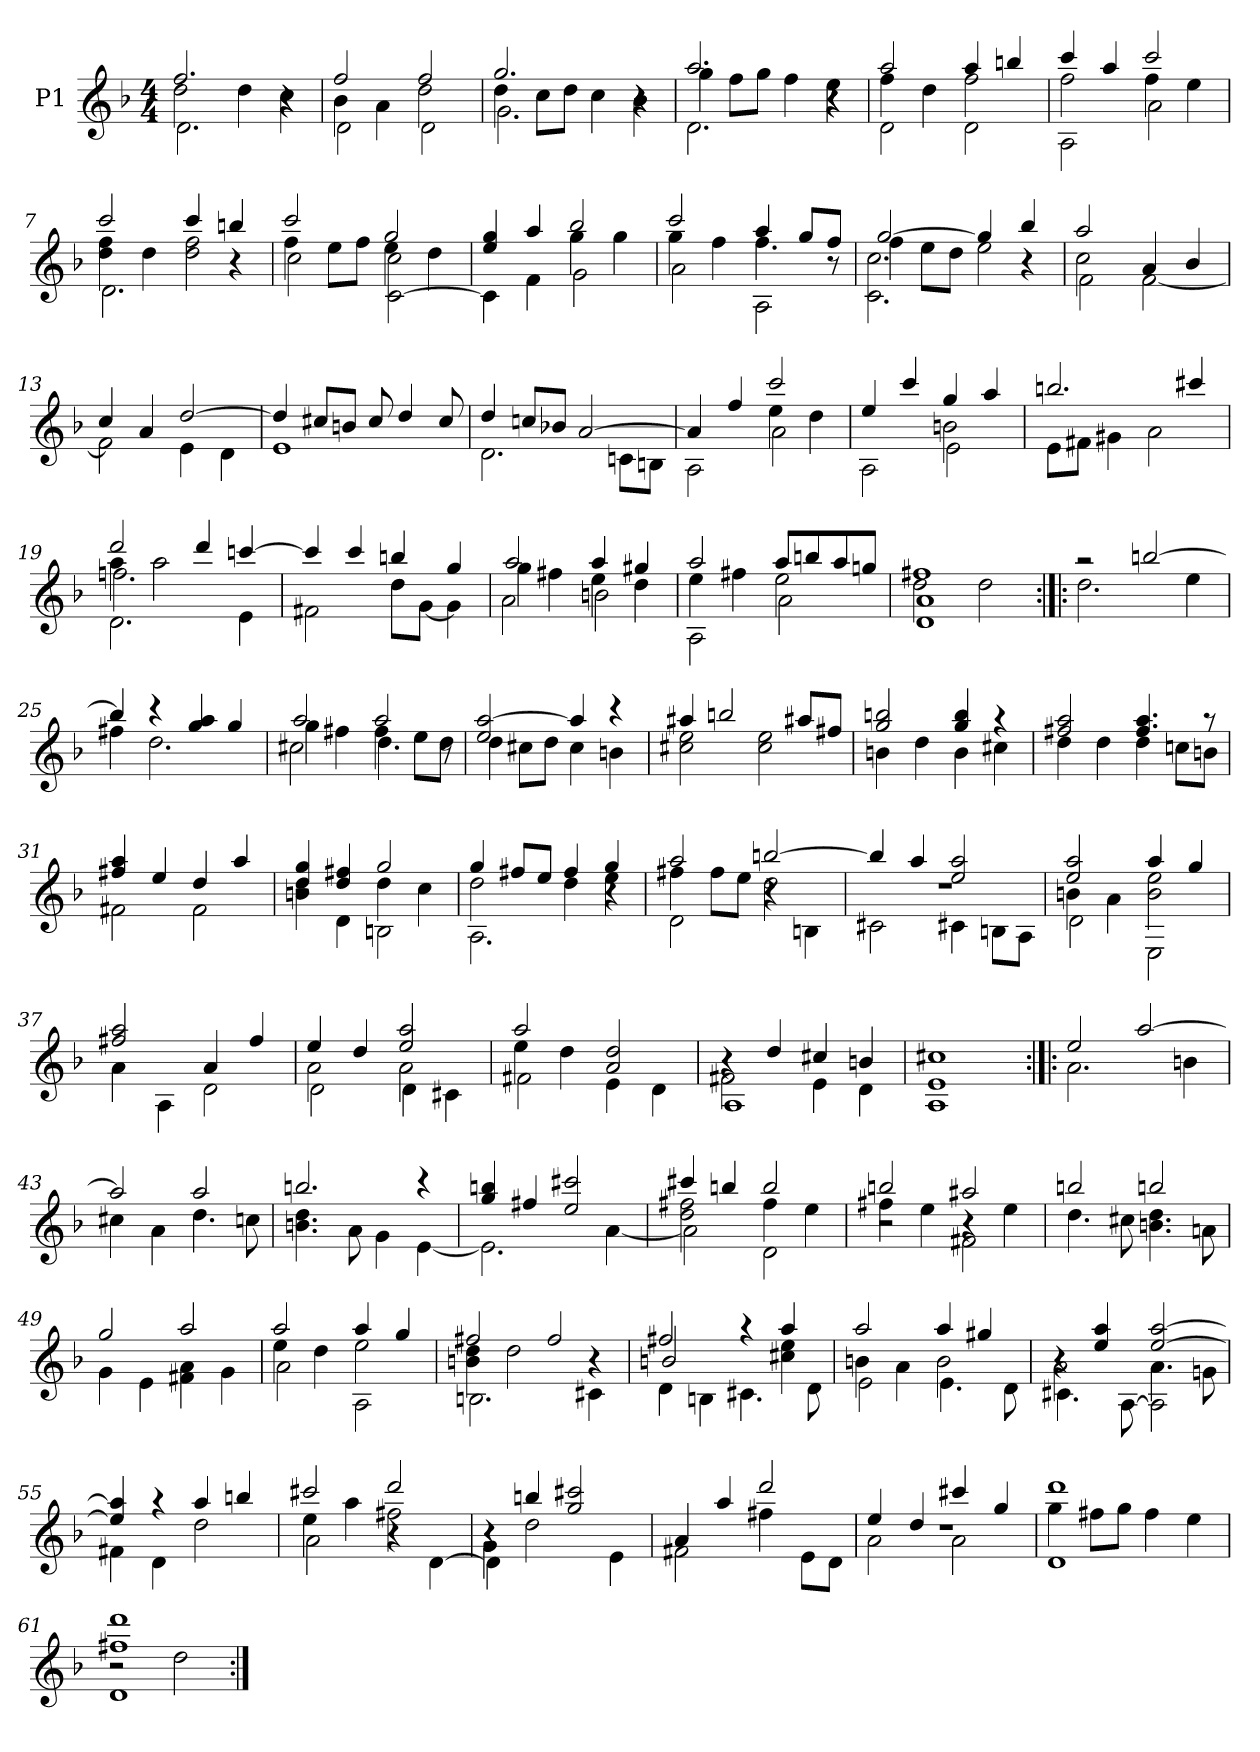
**kern
*part1
*staff1
*I"P1
!!LO:PB:g=z
*clefG2
*ITrd7c12
*k[b-]
*d:
*M4/4
*MM76
=1
*^
*	*^
2.fi/	2di\	2.Di\
.	4di\	.
4r	4ci\	4r
=2	=2	=2
2fi/	4B-i\	2Di\
.	4Ai\	.
2fi/	2di\	2Di\
=3	=3	=3
2.gi/	4di\	2.Gi\
.	8ci\L	.
.	8di\J	.
.	4ci\	.
4r	4B-i\	4r
=4	=4	=4
2.ai/	4gi\	2.Di\
.	8fi\L	.
.	8gi\J	.
.	4fi\	.
4r	4ei\	4r
=5	=5	=5
2ai/	4fi\	2Di\
.	4di\	.
4ai/	2fi\	2Di\
4bni/	.	.
!!LO:LB:g=z	!!	!!
=6	=6	=6
4cci/	2fi\	2AAi\
4ai/	.	.
2cci/	4fi\	2Ai\
.	4ei\	.
=7	=7	=7
2cci/	4di\ 4fi	2.Di\
.	4di\	.
4cci/	2di\ 2fi	.
4bni/	.	4r
=8	=8	=8
2cci/	4fi\	2ci\
.	8ei\L	.
.	8fi\J	.
2gi/	4ei\	[<2Ci\ 2ci
.	4di\	.
=9	=9	=9
4ei/ 4gi	2ryy	4Ci\]
4ai/	.	4Fi\
2b-i/	4gi\	2Gi\
.	4gi\	.
=10	=10	=10
2cci/	4gi\	2Ai\
.	4fi\	.
4ai/	4.fi\	2AAi\
8gi/L	.	.
8fi/J	8r	.
!!LO:LB:g=z	!!	!!
=11	=11	=11
[>2gi/	4fi\	2.Ci\ 2.ci
.	8ei\L	.
.	8di\J	.
4gi/]	2ei\	.
4b-i/	.	4r
=12	=12	=12
2ai/	2ci\	2Fi\
4Ai/	[<2Fi\	2ryy
4B-i/	.	.
*	*v	*v
=13	=13
4ci/	2Fi\]
4Ai/	.
[>2di/	4Ei\
.	4Di\
=14	=14
4di/]	1Ei
8c#Xi/L	.
8Bni/J	.
8c#i/	.
4di/	.
8c#i/	.
=15	=15
4di/	2.Di\
8cni/L	.
8B-Xi/J	.
[>2Ai/	.
.	8Cni\L
.	8BBni\J
!!LO:LB:g=z	!!
=16	=16
*	*^
4Ai/]	2AAi\	2ryy
4fi/	.	.
2cci/	4ei\	2Ai\
.	4di\	.
=17	=17	=17
4ei/	2AAi\	2ryy
4cci/	.	.
4gi/	2Bni\	2Ei\
4ai/	.	.
*	*v	*v
=18	=18
2.bni/	8Ei\L
.	8F#Xi\J
.	4G#Xi\
.	2Ai\
4cc#Xi/	.
=19	=19
*^	*^
2ddi/	4ai\	2.fni\	2.Di\
.	2ai\	.	.
4ddi/	.	.	.
[>4ccni/	4Ei\	4ryy	4ryy
*	*v	*v	*v
=20	=20
4cci/]	2F#Xi\
4cci/	.
4bni/	8di\L
.	[<8Gi\J
4gi/	4Gi\]
!!LO:LB:g=z	!!
=21	=21
*	*^
2ai/	4gi\	2Ai\
.	4f#Xi\	.
4ai/	4ei\	2Bni\
4g#Xi/	4di\	.
=22	=22	=22
2ai/	4ei\	2AAi\
.	4f#Xi\	.
8ai/L	2ei\	2Ai\
8bni/	.	.
8ai/	.	.
8gni/J	.	.
=23	=23	=23
1f#Xi	2di\	1Di 1Ai
.	2di\	.
*	*v	*v
=24:|!|:	=24:|!|:
2r	2.di\
[>2bni/	.
.	4ei\
=25	=25
4bni/]	4f#Xi\
4r	2.di\
4gi/ 4ai	.
4gi/	.
!!LO:LB:g=z	!!
=26	=26
*	*^
2ai/	4gi\	2c#Xi\
.	4f#Xi\	.
2ai/	4f#i\	4.di\
.	8ei\L	.
.	8di\J	8r
*	*v	*v
=27	=27
2ei/ [>2ai	4di\
.	8c#Xi\L
.	8di\J
4ai/]	4c#i\
4r	4Bni\
=28	=28
4a#Xi/	2c#Xi\ 2ei
2bni/	.
.	2c#i\ 2ei
8a#Xi/L	.
8f#Xi/J	.
=29	=29
2gi/ 2bni	4Bni\
.	4di\
4gi/ 4bi	4Bi\
4r	4c#Xi\
=30	=30
2f#Xi/ 2ai	4di\
.	4di\
4.f#i/ 4.ai	4di\
.	8cni\L
8r	8Bni\J
!!LO:LB:g=z	!!
=31	=31
4f#Xi/ 4ai	2F#Xi\
4ei/	.
4di/	2F#i\
4ai/	.
=32	=32
*	*^
4di/ 4gi	4Bni\	2r
4di/ 4f#Xi	4Di\	.
2gi/	4di\	2BBni\
.	4ci\	.
=33	=33	=33
4gi/	2di\	2.AAi\
8f#Xi/L	.	.
8ei/J	.	.
4f#i/	4di\	.
4gi/	4ei\	4r
=34	=34	=34
2ai/	4f#Xi\	2Di\
.	8f#i\L	.
.	8ei\J	.
[>2bni/	2di\	4r
.	.	4BBni\
=35	=35	=35
4bni/]	1r	2C#Xi\
4ai/	.	.
2ei/ 2ai	.	4C#Xi\
.	.	8BBni\L
.	.	8AAi\J
!!LO:LB:g=z	!!	!!
=36	=36	=36
2ei/ 2ai	4Bni\	2Di\
.	4Ai\	.
4ai/	2Bi\ 2ei	2EEi\
4gi/	.	.
*	*v	*v
=37	=37
2f#Xi/ 2ai	4Ai\
.	4AAi\
4Ai/	2Di\
4f#i/	.
=38	=38
*	*^
4ei/	2Ai\	2Di\
4di/	.	.
2ei/ 2ai	2Ai\	4Di\
.	.	4C#Xi\
=39	=39	=39
2ai/	4ei\	2F#Xi\
.	4di\	.
2Ai/ 2di	2ryy	4Ei\
.	.	4Di\
=40	=40	=40
4r	2F#Xi\	1AAi
4di/	.	.
4c#Xi/	4Ei\	.
4Bni/	4Di\	.
*	*v	*v
=41	=41
1Ei 1c#Xi	1AAi
!!LO:PB:g=z	!!
=42:|!|:	=42:|!|:
2ei/	2.Ai\
[>2ai/	.
.	4Bni\
=43	=43
2ai/]	4c#Xi\
.	4Ai\
2ai/	4.di\
.	8cni\
=44	=44
2.bni/	4.Bni\ 4.di
.	8Ai\
.	4Gi\
4r	[<4Ei\
=45	=45
4gi/ 4bni	2.Ei\]
4f#Xi/	.
2ei/ 2cc#Xi	.
.	[<4Ai\
=46	=46
*	*^
4cc#Xi/	2di\ 2f#Xi	2Ai\]
4bni/	.	.
2bi/	4f#i\	2Di\
.	4ei\	.
!!LO:LB:g=z	!!	!!
=47	=47	=47
2bni/	4f#Xi\	2r
.	4ei\	.
2a#Xi/	4r	2F#Xi\
.	4ei\	.
*	*v	*v
=48	=48
2bni/	4.di\
.	8c#Xi\
2bni/	4.Bni\ 4.di
.	8Ani\
=49	=49
2gi/	4Gi\
.	4Ei\
2ai/	4F#Xi\ 4Ai
.	4Gi\
=50	=50
*	*^
2ai/	4ei\	2Ai\
.	4di\	.
4ai/	2ei\	2AAi\
4gi/	.	.
=51	=51	=51
2f#Xi/	4Bni\ 4di	2.BBni\
.	2di\	.
2f#i/	.	.
.	4r	4C#Xi\
!!LO:LB:g=z	!!	!!
=52	=52	=52
2f#Xi/	2Bni/	4Di\
.	.	4BBni\
4r	4ryy	4.C#Xi\
4ai/	4c#Xi\ 4ei	.
.	.	8Di\
=53	=53	=53
2ai/	4Bni\	2Ei\
.	4Ai\	.
4ai/	2Bi\	4.Ei\
4g#Xi/	.	.
.	.	8Di\
=54	=54	=54
4r	2Ai\	4.C#Xi\
4ei/ 4ai	.	.
.	.	[<8AAi\
[>2ei/ [>2ai	4.Ai\	2AAi\]
.	8Gni\	.
*	*v	*v
=55	=55
4ei/] 4ai]	4F#Xi\
4r	4Di\
4ai/	2di\
4bni/	.
=56	=56
*	*^
2cc#Xi/	4ei\	2Ai\
.	4ai\	.
2ddi/	2f#Xi\	4r
.	.	[<4Di\
!!LO:LB:g=z	!!	!!
=57	=57	=57
4r	4Gi\	4Di\]
4bni/	2di\	2.ryy
2gi/ 2cc#Xi	.	.
.	4Ei\	.
*	*v	*v
=58	=58
4Ai/	2F#Xi\
4ai/	.
2ddi/	4f#Xi\
.	8Ei\L
.	8Di\J
=59	=59
*	*^
4ei/	2Ai\	1r
4di/	.	.
4cc#Xi/	2Ai\	.
4gi/	.	.
=60	=60	=60
1ddi	4gi\	1Di
.	8f#Xi\L	.
.	8gi\J	.
.	4f#i\	.
.	4ei\	.
=61	=61	=61
1f#Xi 1ddi	2r	1Di
.	2di\	.
*v	*v	*v
=:|!
*-
